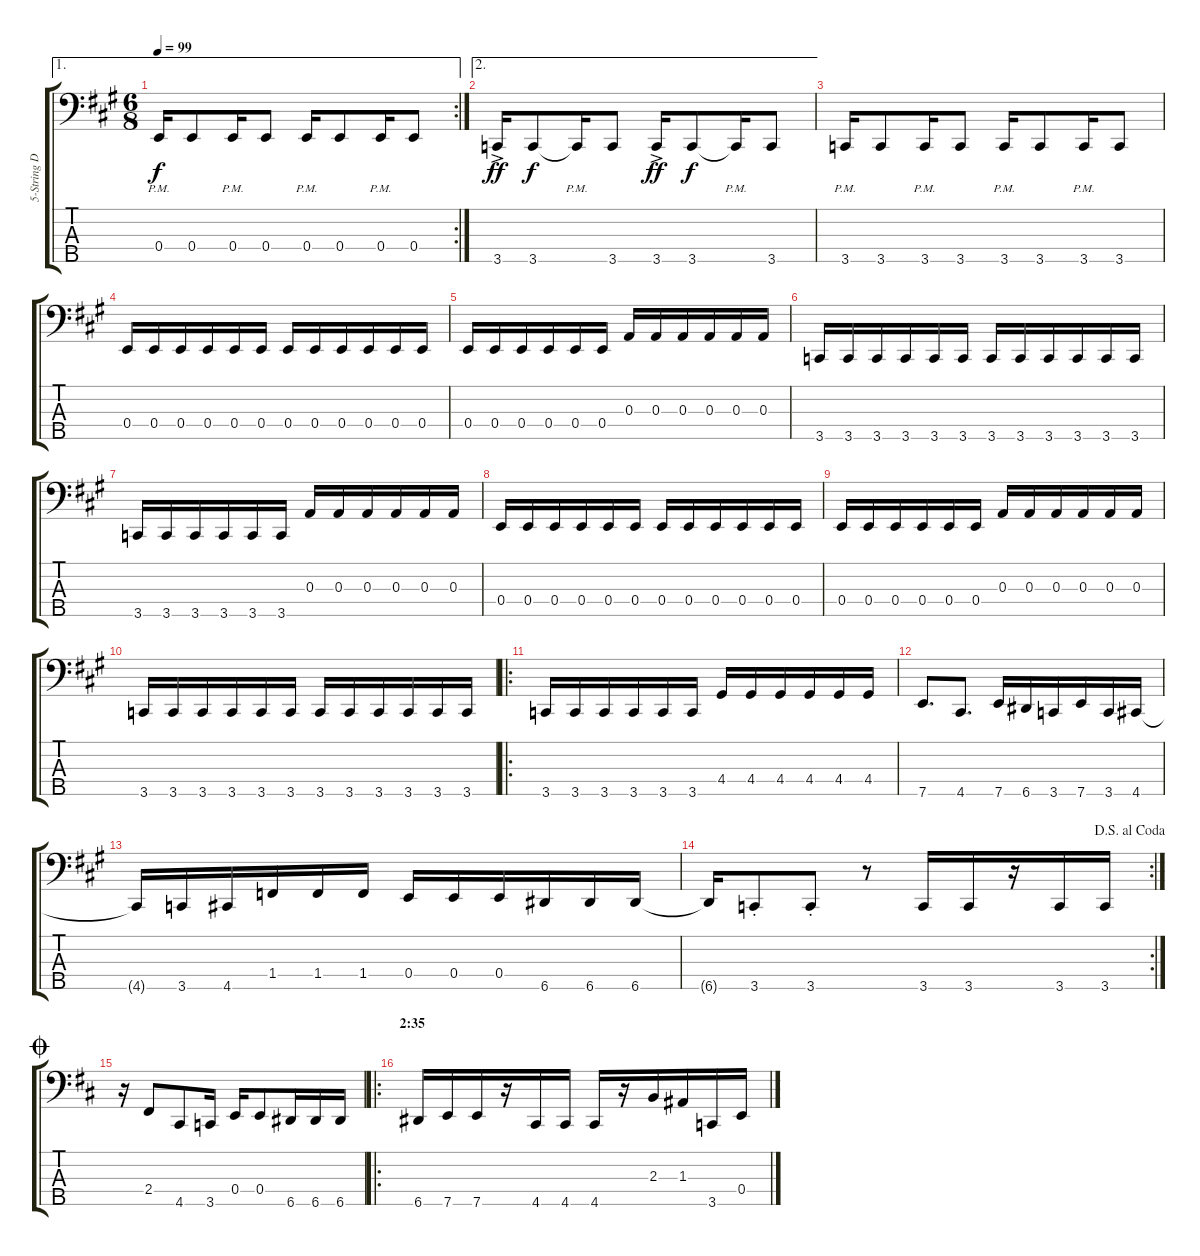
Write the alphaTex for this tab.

\track ("5-String Drop A" "5-String D") {instrument electricbassfinger}
\staff {score tabs}
\tuning (G2 D2 A1 E1 A0) {hide}
\ae 1
\rc 2
\ts (6 8)
\tempo 99
\clef f4
\ks a
0.4{pm}.16{dy f} 0.4.8 0.4{pm}.16 0.4.8 0.4{pm}.16 0.4.8 0.4{pm}.16 0.4.8 |
\ae 2
3.5{ac}.16{dy ff} 3.5.8{dy f} 3.5{pm t}.16 3.5.8 3.5{ac}.16{dy ff} 3.5.8{dy f} 3.5{pm t}.16 3.5.8 |
3.5{pm}.16 3.5.8 3.5{pm}.16 3.5.8 3.5{pm}.16 3.5.8 3.5{pm}.16 3.5.8 |
0.4.16 0.4.16 0.4.16 0.4.16 0.4.16 0.4.16 0.4.16 0.4.16 0.4.16 0.4.16 0.4.16 0.4.16 |
0.4.16 0.4.16 0.4.16 0.4.16 0.4.16 0.4.16 0.3.16 0.3.16 0.3.16 0.3.16 0.3.16 0.3.16 |
3.5.16 3.5.16 3.5.16 3.5.16 3.5.16 3.5.16 3.5.16 3.5.16 3.5.16 3.5.16 3.5.16 3.5.16 |
3.5.16 3.5.16 3.5.16 3.5.16 3.5.16 3.5.16 0.3.16 0.3.16 0.3.16 0.3.16 0.3.16 0.3.16 |
0.4.16 0.4.16 0.4.16 0.4.16 0.4.16 0.4.16 0.4.16 0.4.16 0.4.16 0.4.16 0.4.16 0.4.16 |
0.4.16 0.4.16 0.4.16 0.4.16 0.4.16 0.4.16 0.3.16 0.3.16 0.3.16 0.3.16 0.3.16 0.3.16 |
3.5.16 3.5.16 3.5.16 3.5.16 3.5.16 3.5.16 3.5.16 3.5.16 3.5.16 3.5.16 3.5.16 3.5.16 |
\ro
3.5.16 3.5.16 3.5.16 3.5.16 3.5.16 3.5.16 4.4.16 4.4.16 4.4.16 4.4.16 4.4.16 4.4.16 |
7.5.8{d} 4.5.8{d} 7.5.16 6.5.16 3.5.16 7.5.16 3.5.16 4.5.16 |
4.5{t}.16 3.5.16 4.5.16 1.4.16 1.4.16 1.4.16 0.4.16 0.4.16 0.4.16 6.5.16 6.5.16 6.5.16 |
\rc 2
\jump dalsegnoalcoda
6.5{t}.16 3.5{st}.8 3.5{st}.8 r.8 3.5.16 3.5.16 r.16 3.5.16 3.5.16 |
\jump coda
\ks d
r.16 2.4.8 4.5.8 3.5.16 0.4.16 0.4.8 6.5.16 6.5.16 6.5.16 |
\ro
\section ("" "2:35")
6.5.16 7.5.16 7.5.16 r.16 4.5.16 4.5.16 4.5.16 r.16 2.3.16 1.3.16 3.5.16 0.4.16
